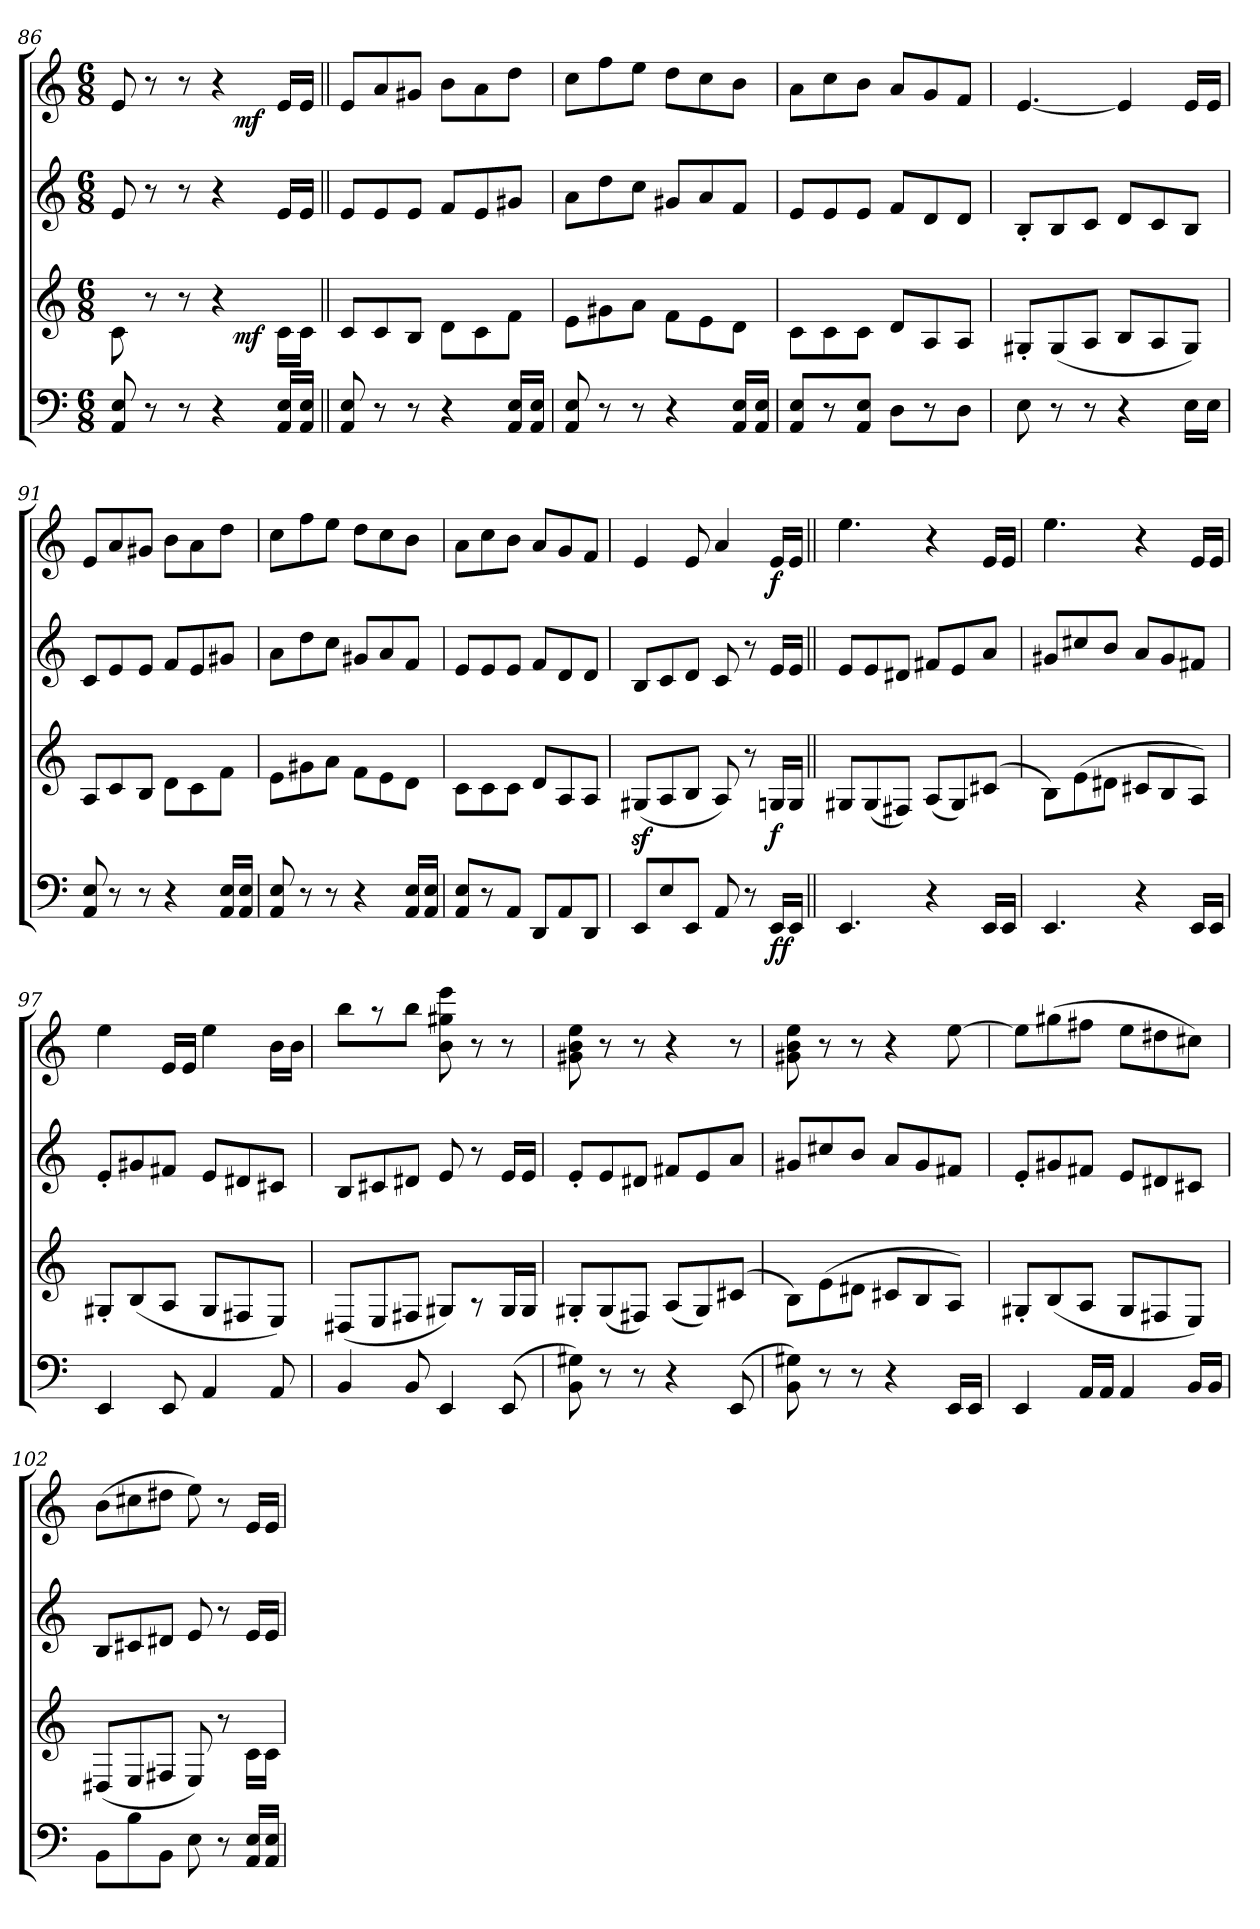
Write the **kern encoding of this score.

**kern	**dynam	**kern	**dynam	**kern	**kern	**dynam
*part4	*part4	*part3	*part3	*part2	*part1	*part1
*staff4	*staff4	*staff3	*staff3	*staff2	*staff1	*staff1
*M6/8	*	*M6/8	*	*M6/8	*M6/8	*
=86	=86	=86	=86	=86	=86	=86
*^	*	*^	*	*	*^	*
8AA/ 8E/	4..ryy	.	8c\	4..ryy	.	8e/	8e/	4..ryy	.
8r	.	.	8r	.	.	8r	8r	.	.
8r	.	.	8r	.	.	8r	8r	.	.
4r	.	.	4r	.	.	4r	4r	.	.
!	!	!LO:DY:b	!	!	!	!	!	!	!
!	!	!LO:DY:n=1:b	!	!	!LO:DY:b	!	!	!	!LO:DY:b
.	4ryy	mf mf	.	4ryy	mf	.	.	4ryy	mf
16AA/ 16E/LL	.	.	16c\LL	.	.	16e/LL	16e/LL	.	.
16AA/ 16E/JJ	16ryy	.	16c\JJ	16ryy	.	16e/JJ	16e/JJ	16ryy	.
*v	*v	*	*	*	*	*	*v	*v	*
*	*	*v	*v	*	*	*	*
=87||	=87||	=87||	=87||	=87||	=87||	=87||
8AA/ 8E/	.	8c/L	.	8e/L	8e/L	.
8r	.	8c/	.	8e/	8a/	.
8r	.	8B/J	.	8e/J	8g#/J	.
4r	.	8d\L	.	8f/L	8b\L	.
.	.	8c\	.	8e/	8a\	.
16AA/ 16E/LL	.	8f\J	.	8g#/J	8dd\J	.
16AA/ 16E/JJ	.	.	.	.	.	.
!!LO:LB:g=z
=88	=88	=88	=88	=88	=88	=88
8AA/ 8E/	.	8e\L	.	8a\L	8cc\L	.
8r	.	8g#\	.	8dd\	8ff\	.
8r	.	8a\J	.	8cc\J	8ee\J	.
4r	.	8f\L	.	8g#/L	8dd\L	.
.	.	8e\	.	8a/	8cc\	.
16AA/ 16E/LL	.	8d\J	.	8f/J	8b\J	.
16AA/ 16E/JJ	.	.	.	.	.	.
=89	=89	=89	=89	=89	=89	=89
8AA/ 8E/L	.	8c\L	.	8e/L	8a\L	.
8r	.	8c\	.	8e/	8cc\	.
8AA/ 8E/J	.	8c\J	.	8e/J	8b\J	.
8D\L	.	8d/L	.	8f/L	8a/L	.
8r	.	8A/	.	8d/	8g/	.
8D\J	.	8A/J	.	8d/J	8f/J	.
=90	=90	=90	=90	=90	=90	=90
8E\	.	8G#'</L	.	8B'</L	[4.e/	.
8r	.	(<8G#/	.	8B/	.	.
8r	.	8A/J	.	8c/J	.	.
4r	.	8B/L	.	8d/L	4e/]	.
.	.	8A/	.	8c/	.	.
16E\LL	.	8G#/J)	.	8B/J	16e/LL	.
16E\JJ	.	.	.	.	16e/JJ	.
=91	=91	=91	=91	=91	=91	=91
8AA/ 8E/	.	8A/L	.	8c/L	8e/L	.
8r	.	8c/	.	8e/	8a/	.
8r	.	8B/J	.	8e/J	8g#/J	.
4r	.	8d\L	.	8f/L	8b\L	.
.	.	8c\	.	8e/	8a\	.
16AA/ 16E/LL	.	8f\J	.	8g#/J	8dd\J	.
16AA/ 16E/JJ	.	.	.	.	.	.
=92	=92	=92	=92	=92	=92	=92
8AA/ 8E/	.	8e\L	.	8a\L	8cc\L	.
8r	.	8g#\	.	8dd\	8ff\	.
8r	.	8a\J	.	8cc\J	8ee\J	.
4r	.	8f\L	.	8g#/L	8dd\L	.
.	.	8e\	.	8a/	8cc\	.
16AA/ 16E/LL	.	8d\J	.	8f/J	8b\J	.
16AA/ 16E/JJ	.	.	.	.	.	.
=93	=93	=93	=93	=93	=93	=93
8AA/ 8E/L	.	8c\L	.	8e/L	8a\L	.
8r	.	8c\	.	8e/	8cc\	.
8AA/J	.	8c\J	.	8e/J	8b\J	.
8DD/L	.	8d/L	.	8f/L	8a/L	.
8AA/	.	8A/	.	8d/	8g/	.
8DD/J	.	8A/J	.	8d/J	8f/J	.
=94	=94	=94	=94	=94	=94	=94
8EE/L	.	(<8G#z</L	.	8B/L	4e/	.
8E/	.	8A/	.	8c/	.	.
8EE/J	.	8B/J	.	8d/J	8e/	.
8AA/	.	8A/)	.	8c/	4a/	.
8r	.	8r	.	8r	.	.
!	!LO:DY:b	!	!	!	!	!
!	!LO:DY:n=1:b	!	!LO:DY:b	!	!	!LO:DY:b
16EE/LL	f f	16Gn/LL	f	16e/LL	16e/LL	f
16EE/JJ	.	16G/JJ	.	16e/JJ	16e/JJ	.
=95||	=95||	=95||	=95||	=95||	=95||	=95||
4.EE/	.	8G#/L	.	8e/L	4.ee\	.
.	.	(<8G#/	.	8e/	.	.
.	.	8F#/J)	.	8d#/J	.	.
4r	.	(<8A/L	.	8f#/L	4r	.
.	.	8G#/)	.	8e/	.	.
16EE/LL	.	(<8c#/J	.	8a/J	16e/LL	.
16EE/JJ	.	.	.	.	16e/JJ	.
=96	=96	=96	=96	=96	=96	=96
*^	*	*	*	*	*	*
4.EE/	8ryy	.	8B\L)	.	8g#/L	4.ee\	.
!	!	!LO:DY:b	!	!	!	!	!
!	!	!LO:DY:n=1:a	!	!	!	!	!
.	2ryy	sf sf	(>8e\	.	8cc#/	.	.
.	.	.	8d#\J	.	8b/J	.	.
4r	.	.	8c#/L	.	8a/L	4r	.
.	.	.	8B/	.	8g#/	.	.
16EE/LL	8ryy	.	8A/J)	.	8f#/J	16e/LL	.
16EE/JJ	.	.	.	.	.	16e/JJ	.
*v	*v	*	*	*	*	*	*
!!LO:LB:g=z
=97	=97	=97	=97	=97	=97	=97
4EE/	.	8G#'</L	.	8e'</L	4ee\	.
.	.	(<8B/	.	8g#/	.	.
8EE/	.	8A/J	.	8f#/J	16e/LL	.
.	.	.	.	.	16e/JJ	.
4AA/	.	8G#/L	.	8e/L	4ee\	.
.	.	8F#/	.	8d#/	.	.
8AA/	.	8E/J)	.	8c#/J	16b\LL	.
.	.	.	.	.	16b\JJ	.
=98	=98	=98	=98	=98	=98	=98
4BB/	.	(<8D#/L	.	8B/L	8bb\L	.
.	.	8E/	.	8c#/	8r	.
8BB/	.	8F#/J	.	8d#/J	8bb\J	.
4EE/	.	8G#/L)	.	8e/	8b\ 8gg#\ 8eee\	.
.	.	8r	.	8r	8r	.
(<8EE/	.	16G#/L	.	16e/LL	8r	.
.	.	16G#/JJ	.	16e/JJ	.	.
=99	=99	=99	=99	=99	=99	=99
8BB\ 8G#\)	.	8G#'</L	.	8e'</L	8g#\ 8b\ 8ee\	.
8r	.	(<8G#/	.	8e/	8r	.
8r	.	8F#/J)	.	8d#/J	8r	.
4r	.	(<8A/L	.	8f#/L	4r	.
.	.	8G#/)	.	8e/	.	.
(<8EE/	.	(<8c#/J	.	8a/J	8r	.
=100	=100	=100	=100	=100	=100	=100
8BB\ 8G#\)	.	8B\L)	.	8g#/L	8g#\ 8b\ 8ee\	.
8r	.	(>8e\	.	8cc#/	8r	.
8r	.	8d#\J	.	8b/J	8r	.
4r	.	8c#/L	.	8a/L	4r	.
.	.	8B/	.	8g#/	.	.
16EE/LL	.	8A/J)	.	8f#/J	[8ee\	.
16EE/JJ	.	.	.	.	.	.
=101	=101	=101	=101	=101	=101	=101
4EE/	.	8G#'</L	.	8e'</L	8ee\L]	.
.	.	(<8B/	.	8g#/	(>8gg#\	.
16AA/LL	.	8A/J	.	8f#/J	8ff#\J	.
16AA/JJ	.	.	.	.	.	.
4AA/	.	8G#/L	.	8e/L	8ee\L	.
.	.	8F#/	.	8d#/	8dd#\	.
16BB/LL	.	8E/J)	.	8c#/J	8cc#\J)	.
16BB/JJ	.	.	.	.	.	.
=102	=102	=102	=102	=102	=102	=102
8BB\L	.	(<8D#/L	.	8B/L	(>8b\L	.
8B\	.	8E/	.	8c#/	8cc#\	.
8BB\J	.	8F#/J	.	8d#/J	8dd#\J	.
8E\	.	8E/)	.	8e/	8ee\)	.
8r	.	8r	.	8r	8r	.
16AA/ 16E/LL	.	16c\LL	.	16e/LL	16e/LL	.
16AA/ 16E/JJ	.	16c\JJ	.	16e/JJ	16e/JJ	.
=	=	=	=	=	=	=
*-	*-	*-	*-	*-	*-	*-
